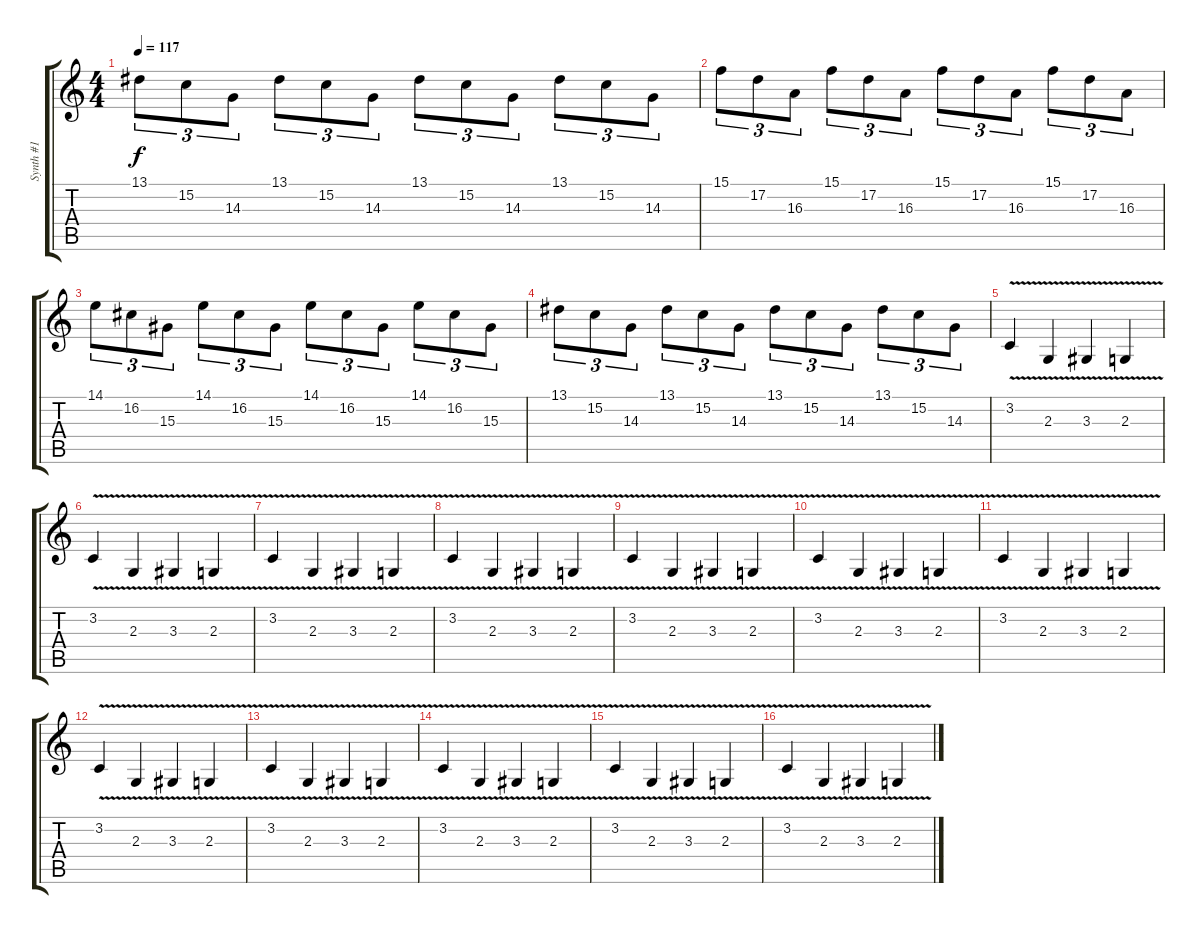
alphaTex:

\track ("Synth #1" "Synth #1") {instrument stringensemble1}
\staff {score tabs}
\tuning (D4 A3 F3 C3 G2 C2) {hide}
\ts (4 4)
\tempo 117
\clef g2
\ks c
13.1.8{tu (3 2) dy f} 15.2.8{tu (3 2)} 14.3.8{tu (3 2)} 13.1.8{tu (3 2)} 15.2.8{tu (3 2)} 14.3.8{tu (3 2)} 13.1.8{tu (3 2)} 15.2.8{tu (3 2)} 14.3.8{tu (3 2)} 13.1.8{tu (3 2)} 15.2.8{tu (3 2)} 14.3.8{tu (3 2)} |
15.1.8{tu (3 2)} 17.2.8{tu (3 2)} 16.3.8{tu (3 2)} 15.1.8{tu (3 2)} 17.2.8{tu (3 2)} 16.3.8{tu (3 2)} 15.1.8{tu (3 2)} 17.2.8{tu (3 2)} 16.3.8{tu (3 2)} 15.1.8{tu (3 2)} 17.2.8{tu (3 2)} 16.3.8{tu (3 2)} |
14.1.8{tu (3 2)} 16.2.8{tu (3 2)} 15.3.8{tu (3 2)} 14.1.8{tu (3 2)} 16.2.8{tu (3 2)} 15.3.8{tu (3 2)} 14.1.8{tu (3 2)} 16.2.8{tu (3 2)} 15.3.8{tu (3 2)} 14.1.8{tu (3 2)} 16.2.8{tu (3 2)} 15.3.8{tu (3 2)} |
13.1.8{tu (3 2)} 15.2.8{tu (3 2)} 14.3.8{tu (3 2)} 13.1.8{tu (3 2)} 15.2.8{tu (3 2)} 14.3.8{tu (3 2)} 13.1.8{tu (3 2)} 15.2.8{tu (3 2)} 14.3.8{tu (3 2)} 13.1.8{tu (3 2)} 15.2.8{tu (3 2)} 14.3.8{tu (3 2)} |
3.2{v}.4{volume 8 instrument churchorgan} 2.3{v}.4 3.3{v}.4 2.3{v}.4 |
3.2{v}.4 2.3{v}.4 3.3{v}.4 2.3{v}.4 |
3.2{v}.4 2.3{v}.4 3.3{v}.4 2.3{v}.4 |
3.2{v}.4 2.3{v}.4 3.3{v}.4 2.3{v}.4 |
3.2{v}.4 2.3{v}.4 3.3{v}.4 2.3{v}.4 |
3.2{v}.4 2.3{v}.4 3.3{v}.4 2.3{v}.4 |
3.2{v}.4 2.3{v}.4 3.3{v}.4 2.3{v}.4 |
3.2{v}.4 2.3{v}.4 3.3{v}.4 2.3{v}.4 |
3.2{v}.4 2.3{v}.4 3.3{v}.4 2.3{v}.4 |
3.2{v}.4 2.3{v}.4 3.3{v}.4 2.3{v}.4 |
3.2{v}.4 2.3{v}.4 3.3{v}.4 2.3{v}.4 |
3.2{v}.4 2.3{v}.4 3.3{v}.4 2.3{v}.4
